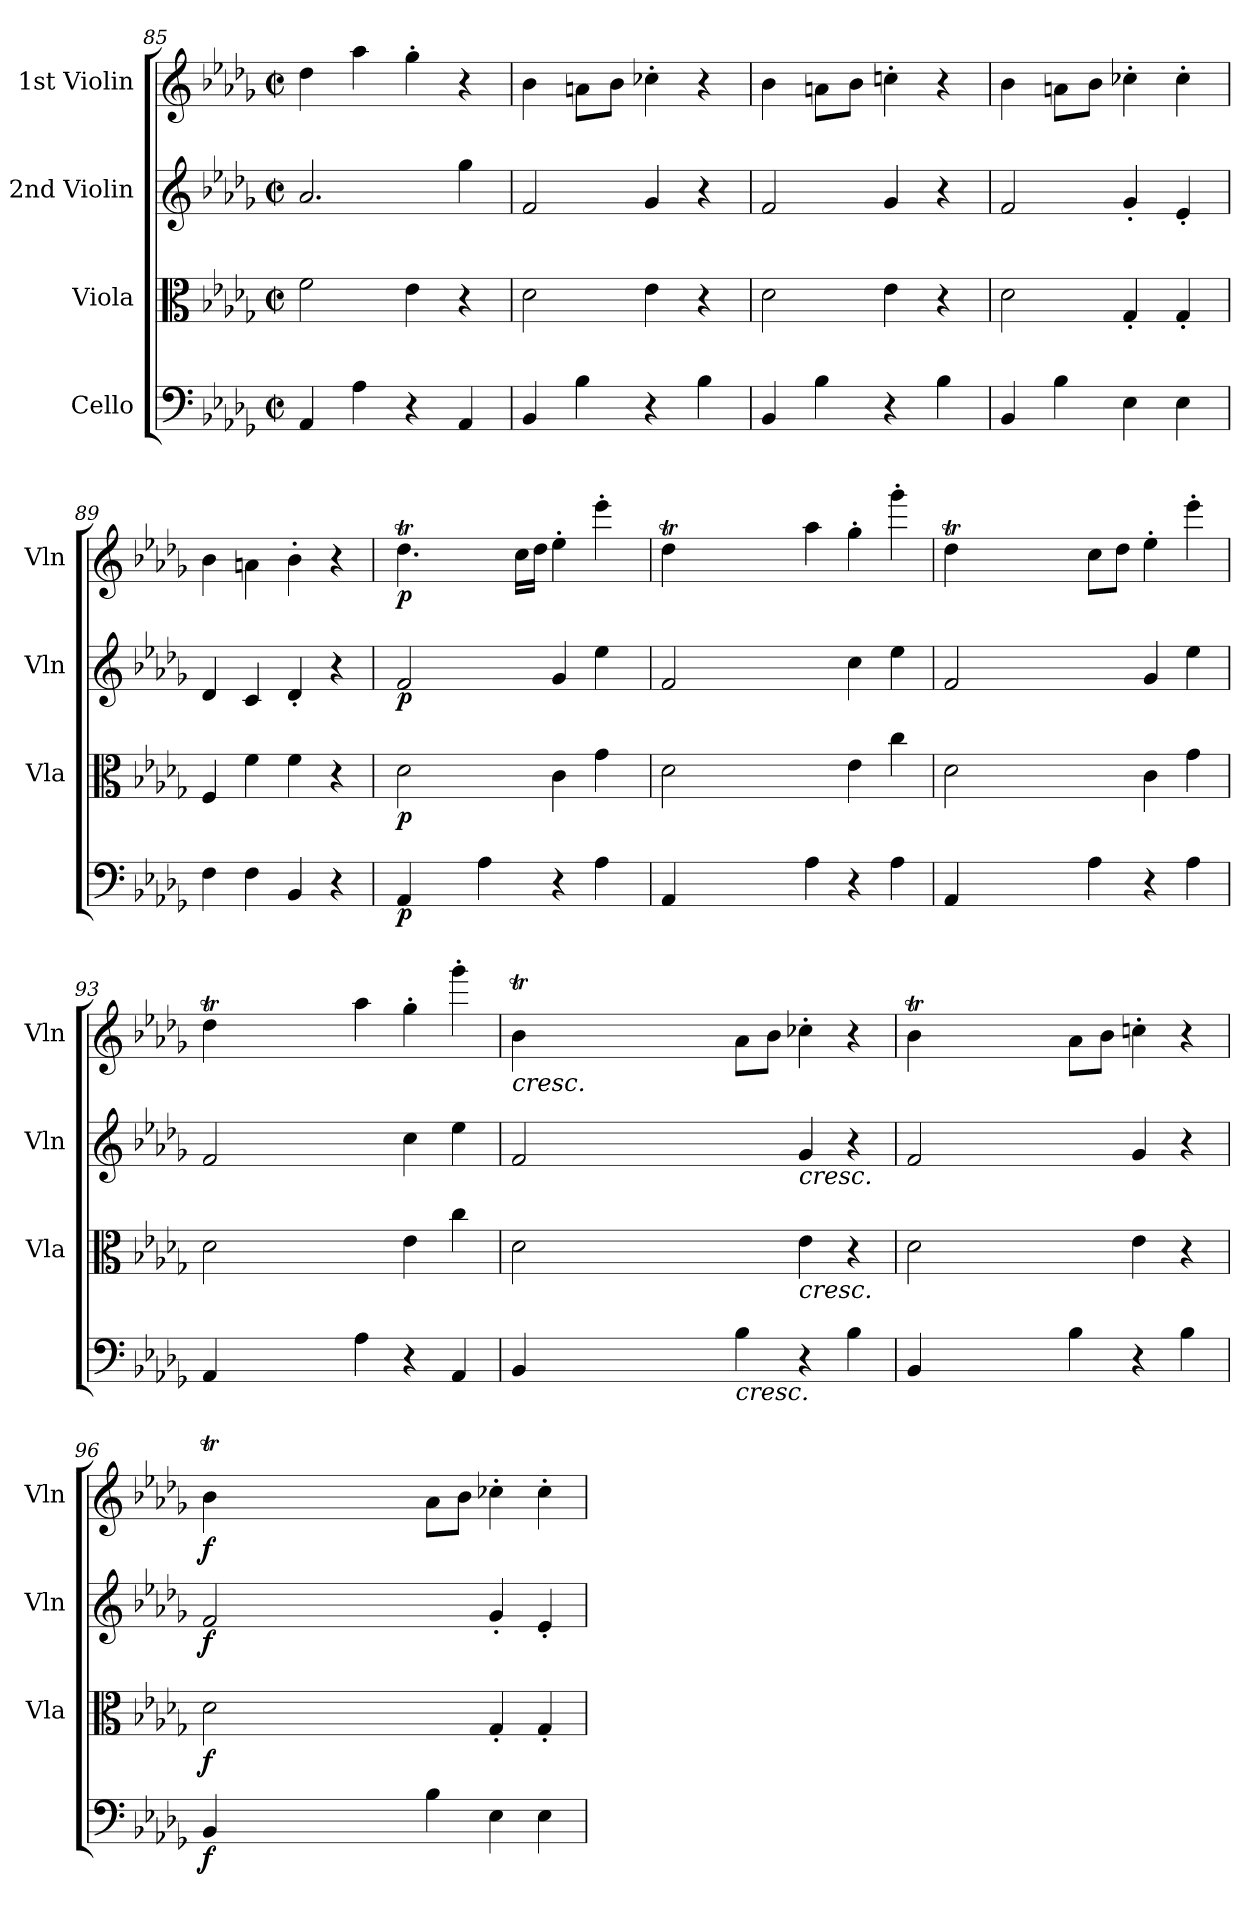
**kern	**dynam	**kern	**dynam	**kern	**dynam	**kern	**dynam
*part4	*part4	*part3	*part3	*part2	*part2	*part1	*part1
*staff4	*staff4	*staff3	*staff3	*staff2	*staff2	*staff1	*staff1
*I"Cello	*	*I"Viola	*	*I"2nd Violin	*	*I"1st Violin	*
*	*	*I'Vla	*	*I'Vln	*	*I'Vln	*
!!LO:LB:g=z
*clefF4	*	*clefC3	*	*clefG2	*	*clefG2	*
*k[b-e-a-d-g-]	*	*k[b-e-a-d-g-]	*	*k[b-e-a-d-g-]	*	*k[b-e-a-d-g-]	*
*D-:	*	*D-:	*	*D-:	*	*D-:	*
*M2/2	*	*M2/2	*	*M2/2	*	*M2/2	*
*met(c|)	*	*met(c|)	*	*met(c|)	*	*met(c|)	*
=85	=85	=85	=85	=85	=85	=85	=85
4AA-/	.	2f\	.	2.a-/	.	4dd-\	.
4A-\	.	.	.	.	.	4aa-\	.
4r	.	4e-\	.	.	.	4gg-'\	.
4AA-/	.	4r	.	4gg-\	.	4r	.
!!LO:LB:g=z
=86	=86	=86	=86	=86	=86	=86	=86
4BB-/	.	2d-\	.	2f/	.	4b-\	.
4B-\	.	.	.	.	.	8an\L	.
.	.	.	.	.	.	8b-\J	.
4r	.	4e-\	.	4g-/	.	4cc-X'\	.
4B-\	.	4r	.	4r	.	4r	.
=87	=87	=87	=87	=87	=87	=87	=87
4BB-/	.	2d-\	.	2f/	.	4b-\	.
4B-\	.	.	.	.	.	8an\L	.
.	.	.	.	.	.	8b-\J	.
4r	.	4e-\	.	4g-/	.	4ccn'\	.
4B-\	.	4r	.	4r	.	4r	.
=88	=88	=88	=88	=88	=88	=88	=88
4BB-/	.	2d-\	.	2f/	.	4b-\	.
4B-\	.	.	.	.	.	8an\L	.
.	.	.	.	.	.	8b-\J	.
4E-\	.	4G-'/	.	4g-'/	.	4cc-X'\	.
4E-\	.	4G-'/	.	4e-'/	.	4cc-'\	.
=89	=89	=89	=89	=89	=89	=89	=89
4F\	.	4F/	.	4d-/	.	4b-\	.
4F\	.	4f\	.	4c/	.	4an\	.
4BB-/	.	4f\	.	4d-'/	.	4b-'\	.
4r	.	4r	.	4r	.	4r	.
=90	=90	=90	=90	=90	=90	=90	=90
*	*	*	*	*	*	*^	*
!	!LO:DY:b	!	!LO:DY:b	!	!LO:DY:b	!	!	!LO:DY:b
4AA-/	p	2d-\	p	2f/	p	4.dd-T\	16dd-\LLyy	p
.	.	.	.	.	.	.	16ee-\yy	.
.	.	.	.	.	.	.	16dd-\yy	.
.	.	.	.	.	.	.	16ee-\yy	.
4A-\	.	.	.	.	.	.	16dd-\yy	.
.	.	.	.	.	.	.	16ee-\JJyy	.
.	.	.	.	.	.	16cc\LL	2ryy	.
.	.	.	.	.	.	16dd-\JJ	.	.
4r	.	4c\	.	4g-/	.	4ee-'\	.	.
4A-\	.	4g-\	.	4ee-\	.	4eee-'\	.	.
.	.	.	.	.	.	.	8ryy	.
=91	=91	=91	=91	=91	=91	=91	=91	=91
4AA-/	.	2d-\	.	2f/	.	4dd-T\	32dd-\LLLyy	.
.	.	.	.	.	.	.	32ee-\yy	.
.	.	.	.	.	.	.	32dd-\yy	.
.	.	.	.	.	.	.	32ee-\yy	.
.	.	.	.	.	.	.	32dd-\yy	.
.	.	.	.	.	.	.	32ee-\yy	.
.	.	.	.	.	.	.	32cc\yy	.
.	.	.	.	.	.	.	32dd-\JJJyy	.
4A-\	.	.	.	.	.	4aa-\	2.ryy	.
4r	.	4e-\	.	4cc\	.	4gg-'\	.	.
4A-\	.	4cc\	.	4ee-\	.	4ggg-'\	.	.
!!LO:PB:g=z	!!
=92	=92	=92	=92	=92	=92	=92	=92	=92
4AA-/	.	2d-\	.	2f/	.	4dd-T\	32dd-\LLLyy	.
.	.	.	.	.	.	.	32ee-\yy	.
.	.	.	.	.	.	.	32dd-\yy	.
.	.	.	.	.	.	.	32ee-\yy	.
.	.	.	.	.	.	.	32dd-\yy	.
.	.	.	.	.	.	.	32ee-\yy	.
.	.	.	.	.	.	.	32cc\yy	.
.	.	.	.	.	.	.	32dd-\JJJyy	.
4A-\	.	.	.	.	.	8cc\L	2.ryy	.
.	.	.	.	.	.	8dd-\J	.	.
4r	.	4c\	.	4g-/	.	4ee-'\	.	.
4A-\	.	4g-\	.	4ee-\	.	4eee-'\	.	.
!!LO:LB:g=z	!!
=93	=93	=93	=93	=93	=93	=93	=93	=93
4AA-/	.	2d-\	.	2f/	.	4dd-T\	32dd-\LLLyy	.
.	.	.	.	.	.	.	32ee-\yy	.
.	.	.	.	.	.	.	32dd-\yy	.
.	.	.	.	.	.	.	32ee-\yy	.
.	.	.	.	.	.	.	32dd-\yy	.
.	.	.	.	.	.	.	32ee-\yy	.
.	.	.	.	.	.	.	32cc\yy	.
.	.	.	.	.	.	.	32dd-\JJJyy	.
4A-\	.	.	.	.	.	4aa-\	2.ryy	.
4r	.	4e-\	.	4cc\	.	4gg-'\	.	.
4AA-/	.	4cc\	.	4ee-\	.	4ggg-'\	.	.
=94	=94	=94	=94	=94	=94	=94	=94	=94
!	!	!	!	!	!	!LO:TX:b:i:t=cresc.	!	!
4BB-/	.	2d-\	.	2f/	.	4b-T\	32b-/LLLyy	.
.	.	.	.	.	.	.	32bn/yy	.
.	.	.	.	.	.	.	32b-X/yy	.
.	.	.	.	.	.	.	32bn/yy	.
.	.	.	.	.	.	.	32b-X/yy	.
.	.	.	.	.	.	.	32bn/yy	.
.	.	.	.	.	.	.	32an/yy	.
.	.	.	.	.	.	.	32b-X/JJJyy	.
!LO:TX:b:i:t=cresc.	!	!	!	!	!	!	!	!
4B-\	.	.	.	.	.	8a\L	2.ryy	.
.	.	.	.	.	.	8b-\J	.	.
!	!	!	!	!LO:TX:b:i:t=cresc.	!	!	!	!
!	!	!LO:TX:b:i:t=cresc.	!	!	!	!	!	!
4r	.	4e-\	.	4g-/	.	4cc-X'\	.	.
4B-\	.	4r	.	4r	.	4r	.	.
=95	=95	=95	=95	=95	=95	=95	=95	=95
4BB-/	.	2d-\	.	2f/	.	4b-T\	32b-\LLLyy	.
.	.	.	.	.	.	.	32cc\yy	.
.	.	.	.	.	.	.	32b-\yy	.
.	.	.	.	.	.	.	32cc\yy	.
.	.	.	.	.	.	.	32b-\yy	.
.	.	.	.	.	.	.	32cc\yy	.
.	.	.	.	.	.	.	32an\yy	.
.	.	.	.	.	.	.	32b-\JJJyy	.
4B-\	.	.	.	.	.	8a\L	2.ryy	.
.	.	.	.	.	.	8b-\J	.	.
4r	.	4e-\	.	4g-/	.	4ccn'\	.	.
4B-\	.	4r	.	4r	.	4r	.	.
=96	=96	=96	=96	=96	=96	=96	=96	=96
!	!LO:DY:b	!	!LO:DY:b	!	!LO:DY:b	!	!	!LO:DY:b
4BB-/	f	2d-\	f	2f/	f	4b-T\	32b-/LLLyy	f
.	.	.	.	.	.	.	32bn/	.
.	.	.	.	.	.	.	32b-X/	.
.	.	.	.	.	.	.	32bn/	.
.	.	.	.	.	.	.	32b-X/	.
.	.	.	.	.	.	.	32bn/	.
.	.	.	.	.	.	.	32an/	.
.	.	.	.	.	.	.	32b-X/JJJ	.
4B-\	.	.	.	.	.	8a\L	2.ryy	.
.	.	.	.	.	.	8b-\J	.	.
4E-\	.	4G-'/	.	4g-'/	.	4cc-X'\	.	.
4E-\	.	4G-'/	.	4e-'/	.	4cc-'\	.	.
*	*	*	*	*	*	*v	*v	*
=	=	=	=	=	=	=	=
*-	*-	*-	*-	*-	*-	*-	*-
